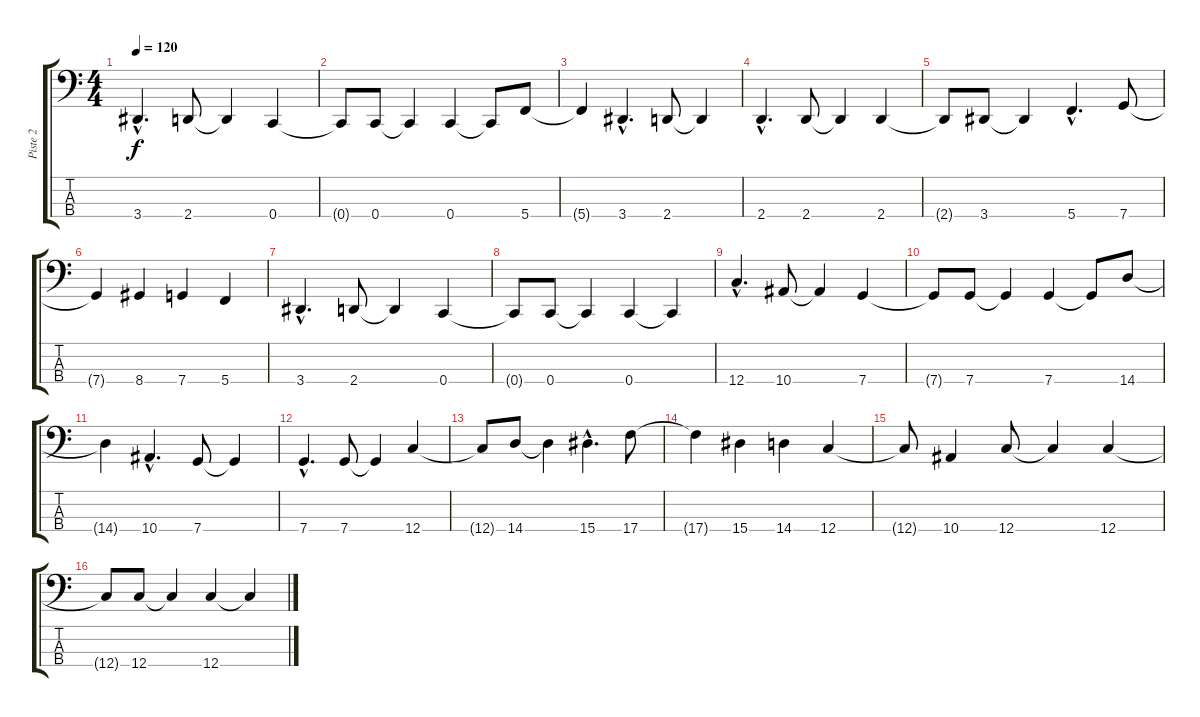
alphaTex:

\track ("Piste 2" "Piste 2") {instrument electricbasspick}
\staff {score tabs}
\tuning (F2 C2 G1 C1) {hide}
\ts (4 4)
\tempo 120
\tempo 160
\tempo 120
\clef f4
\ks c
3.4{hac}.4{d dy f instrument electricbassfinger} 2.4.8 2.4{t}.4 0.4.4 |
0.4{t}.8 0.4.8 0.4{t}.4 0.4.4 0.4{t}.8 5.4.8 |
5.4{t}.4 3.4{hac}.4{d} 2.4.8 2.4{t}.4 |
2.4{hac}.4{d} 2.4.8 2.4{t}.4 2.4.4 |
2.4{t}.8 3.4.8 3.4{t}.4 5.4{hac}.4{d} 7.4.8 |
7.4{t}.4 8.4.4 7.4.4 5.4.4 |
3.4{hac}.4{d} 2.4.8 2.4{t}.4 0.4.4 |
0.4{t}.8 0.4.8 0.4{t}.4 0.4.4 0.4{t}.4 |
12.4{hac}.4{d} 10.4.8 10.4{t}.4 7.4.4 |
7.4{t}.8 7.4.8 7.4{t}.4 7.4.4 7.4{t}.8 14.4.8 |
14.4{t}.4 10.4{hac}.4{d} 7.4.8 7.4{t}.4 |
7.4{hac}.4{d} 7.4.8 7.4{t}.4 12.4.4 |
12.4{t}.8 14.4.8 14.4{t}.4 15.4{hac}.4{d} 17.4.8 |
17.4{t}.4 15.4.4 14.4.4 12.4.4 |
12.4{t}.8 10.4.4 12.4.8 12.4{t}.4 12.4.4 |
12.4{t}.8 12.4.8 12.4{t}.4 12.4.4 12.4{t}.4
